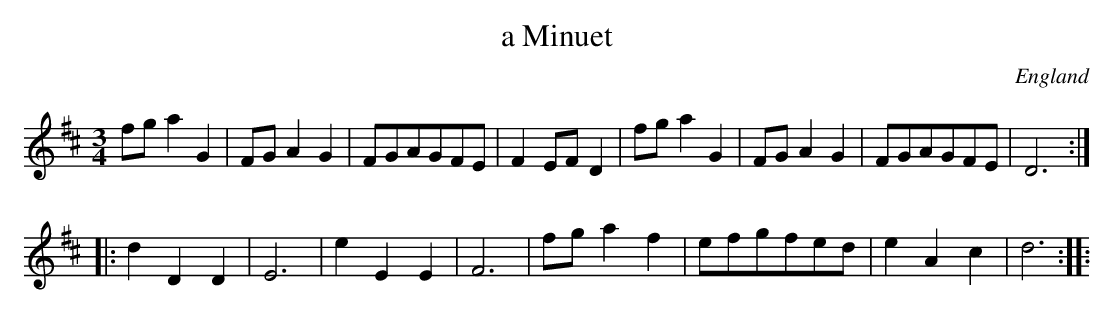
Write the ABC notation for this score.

X:1
T:a Minuet
L:1/8
M:3/4
O:England
K:D
fga2G2 | FGA2G2 | FGAGFE | F2EFD2 |\
fga2G2 | FGA2G2 | FGAGFE | D6 ::
d2D2D2 | E6 | e2E2E2 | F6 | fga2f2 | efgfed | e2A2c2 | d6 ::
